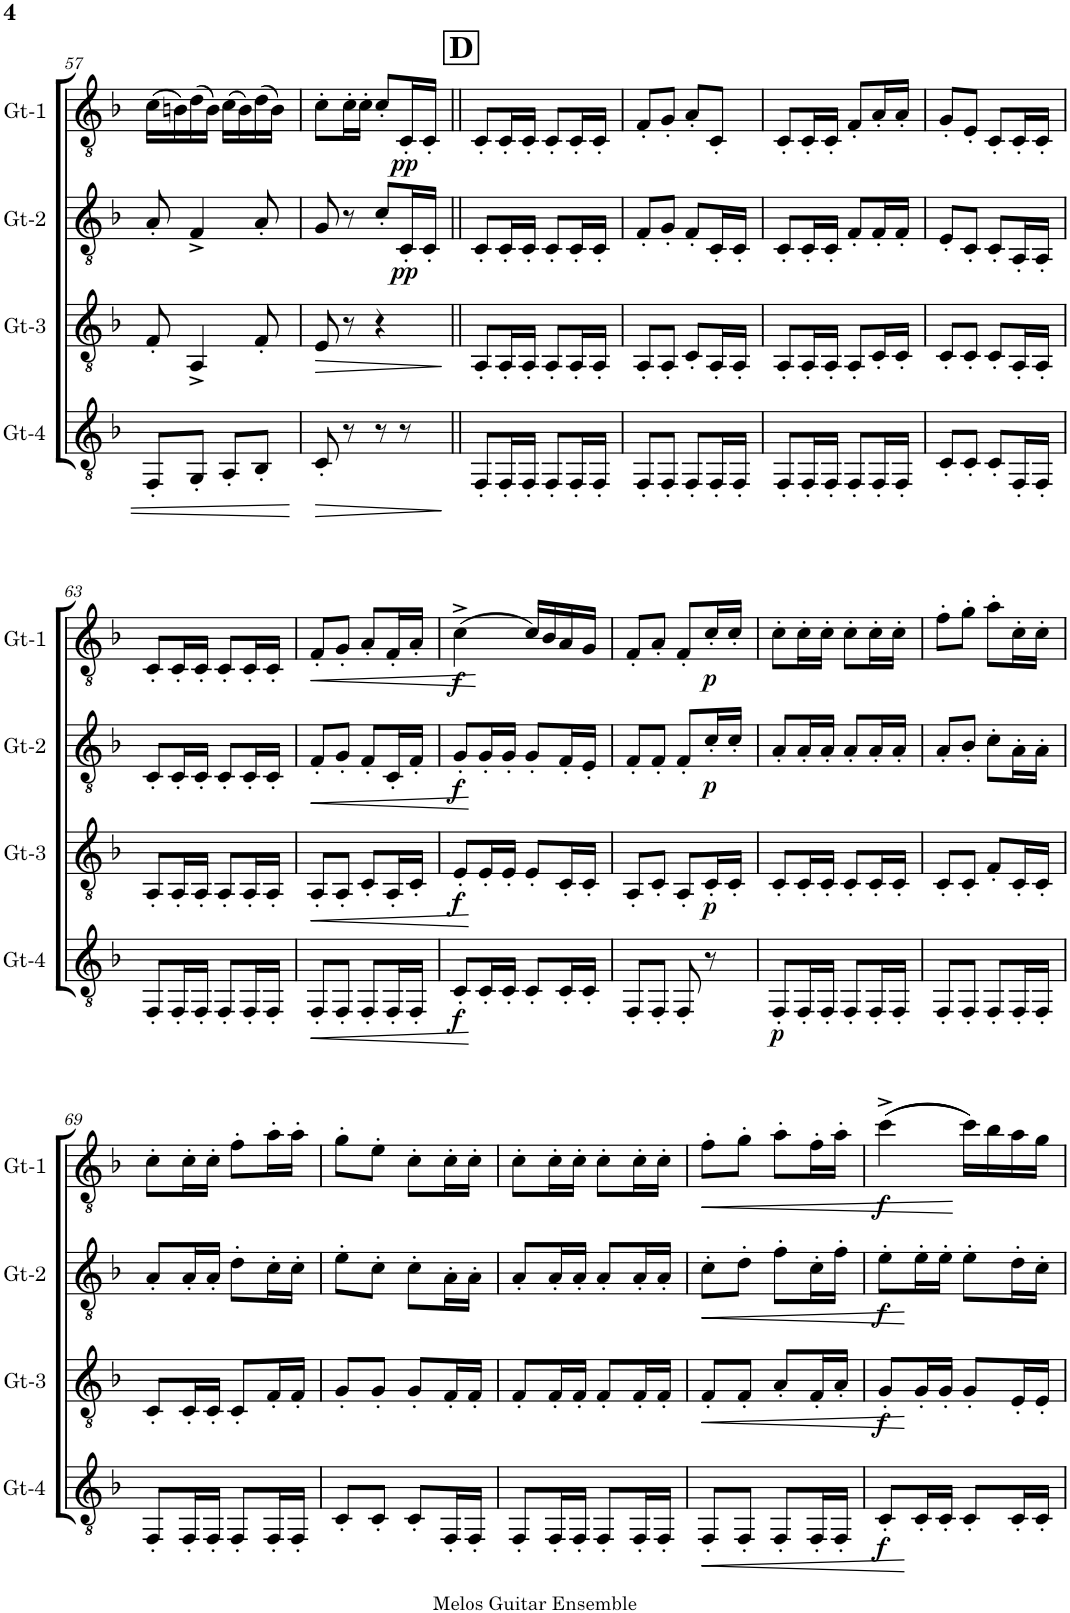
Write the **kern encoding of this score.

**kern	**dynam	**kern	**dynam	**kern	**dynam	**kern	**dynam
*part4	*part4	*part3	*part3	*part2	*part2	*part1	*part1
*staff4	*staff4	*staff3	*staff3	*staff2	*staff2	*staff1	*staff1
*I"Gt-4	*	*I"Gt-3	*	*I"Gt-2	*	*I"Gt-1	*
*I'Gt-4	*	*I'Gt-3	*	*I'Gt-2	*	*I'Gt-1	*
!!LO:PB:g=z
*clefGv2	*	*clefGv2	*	*clefGv2	*	*clefGv2	*
*k[b-]	*	*k[b-]	*	*k[b-]	*	*k[b-]	*
*M2/4	*	*M2/4	*	*M2/4	*	*M2/4	*
=57	=57	=57	=57	=57	=57	=57	=57
8FF'/L	.	8F'/	.	8A'/	.	(16c\LL	.
.	.	.	.	.	.	16Bn\)	.
8GG'/J	.	4AA^/	.	4F^/	.	(16d\	.
.	.	.	.	.	.	16B\JJ)	.
8AA'/L	.	.	.	.	.	(16c\LL	.
.	.	.	.	.	.	16B\)	.
8BB-'/J	.	8F'/	.	8A'/	.	(16d\	.
.	.	.	.	.	.	16B\JJ)	.
=58	=58	=58	=58	=58	=58	=58	=58
!	!LO:HP:b	!	!LO:HP:b	!	!	!	!
8C'/	>	8E/	>	8G/	.	8c'\L	.
8r	.	8r	.	8r	.	16c'\L	.
.	.	.	.	.	.	16c'\JJ	.
8r	.	4r	.	8c'/L	.	8c'/L	.
!	!	!	!	!	!LO:DY:b	!	!LO:DY:b
8r	.	.	.	16C'/L	pp	16C'/L	pp
.	.	.	.	16C'/JJ	.	16C'/JJ	.
.	]	.	]	.	.	.	.
!!LO:REH:place=s1:a:B:cj:fs=14:t=D
=59||	=59||	=59||	=59||	=59||	=59||	=59||	=59||
8FF'/L	.	8AA'/L	.	8C'/L	.	8C'/L	.
16FF'/L	.	16AA'/L	.	16C'/L	.	16C'/L	.
16FF'/JJ	.	16AA'/JJ	.	16C'/JJ	.	16C'/JJ	.
8FF'/L	.	8AA'/L	.	8C'/L	.	8C'/L	.
16FF'/L	.	16AA'/L	.	16C'/L	.	16C'/L	.
16FF'/JJ	.	16AA'/JJ	.	16C'/JJ	.	16C'/JJ	.
=60	=60	=60	=60	=60	=60	=60	=60
8FF'/L	.	8AA'/L	.	8F'/L	.	8F'/L	.
8FF'/J	.	8AA'/J	.	8G'/J	.	8G'/J	.
8FF'/L	.	8C'/L	.	8F'/L	.	8A'/L	.
16FF'/L	.	16AA'/L	.	16C'/L	.	8C'/J	.
16FF'/JJ	.	16AA'/JJ	.	16C'/JJ	.	.	.
=61	=61	=61	=61	=61	=61	=61	=61
8FF'/L	.	8AA'/L	.	8C'/L	.	8C'/L	.
16FF'/L	.	16AA'/L	.	16C'/L	.	16C'/L	.
16FF'/JJ	.	16AA'/JJ	.	16C'/JJ	.	16C'/JJ	.
8FF'/L	.	8AA'/L	.	8F'/L	.	8F'/L	.
16FF'/L	.	16C'/L	.	16F'/L	.	16A'/L	.
16FF'/JJ	.	16C'/JJ	.	16F'/JJ	.	16A'/JJ	.
=62	=62	=62	=62	=62	=62	=62	=62
8C'/L	.	8C'/L	.	8E'/L	.	8G'/L	.
8C'/J	.	8C'/J	.	8C'/J	.	8E'/J	.
8C'/L	.	8C'/L	.	8C'/L	.	8C'/L	.
16FF'/L	.	16AA'/L	.	16AA'/L	.	16C'/L	.
16FF'/JJ	.	16AA'/JJ	.	16AA'/JJ	.	16C'/JJ	.
!!LO:LB:g=z
=63	=63	=63	=63	=63	=63	=63	=63
8FF'/L	.	8AA'/L	.	8C'/L	.	8C'/L	.
16FF'/L	.	16AA'/L	.	16C'/L	.	16C'/L	.
16FF'/JJ	.	16AA'/JJ	.	16C'/JJ	.	16C'/JJ	.
8FF'/L	.	8AA'/L	.	8C'/L	.	8C'/L	.
16FF'/L	.	16AA'/L	.	16C'/L	.	16C'/L	.
16FF'/JJ	.	16AA'/JJ	.	16C'/JJ	.	16C'/JJ	.
=64	=64	=64	=64	=64	=64	=64	=64
!	!LO:HP:b	!	!LO:HP:b	!	!LO:HP:b	!	!LO:HP:b
8FF'/L	<	8AA'/L	<	8F'/L	<	8F'/L	<
8FF'/J	.	8AA'/J	.	8G'/J	.	8G'/J	.
8FF'/L	.	8C'/L	.	8F'/L	.	8A'/L	.
16FF'/L	.	16AA'/L	.	16C'/L	.	16F'/L	.
16FF'/JJ	.	16C'/JJ	.	16F'/JJ	.	16A'/JJ	.
=65	=65	=65	=65	=65	=65	=65	=65
!	!LO:DY:b	!	!LO:DY:b	!	!LO:DY:b	!	!LO:DY:b
8C'/L	f	8E'/L	f	8G'/L	f	(4c^\	f
16C'/L	[	16E'/L	[	16G'/L	[	.	.
16C'/JJ	.	16E'/JJ	.	16G'/JJ	.	.	.
8C'/L	.	8E'/L	.	8G'/L	.	16c/LL)	[
.	.	.	.	.	.	16B-/	.
16C'/L	.	16C'/L	.	16F'/L	.	16A/	.
16C'/JJ	.	16C'/JJ	.	16E'/JJ	.	16G/JJ	.
=66	=66	=66	=66	=66	=66	=66	=66
8FF'/L	.	8AA'/L	.	8F'/L	.	8F'/L	.
8FF'/J	.	8C'/J	.	8F'/J	.	8A'/J	.
8FF'/	.	8AA'/L	.	8F'/L	.	8F'/L	.
!	!	!	!LO:DY:b	!	!LO:DY:b	!	!LO:DY:b
8r	.	16C'/L	p	16c'/L	p	16c'/L	p
.	.	16C'/JJ	.	16c'/JJ	.	16c'/JJ	.
=67	=67	=67	=67	=67	=67	=67	=67
!	!LO:DY:b	!	!	!	!	!	!
8FF'/L	p	8C'/L	.	8A'/L	.	8c'\L	.
16FF'/L	.	16C'/L	.	16A'/L	.	16c'\L	.
16FF'/JJ	.	16C'/JJ	.	16A'/JJ	.	16c'\JJ	.
8FF'/L	.	8C'/L	.	8A'/L	.	8c'\L	.
16FF'/L	.	16C'/L	.	16A'/L	.	16c'\L	.
16FF'/JJ	.	16C'/JJ	.	16A'/JJ	.	16c'\JJ	.
=68	=68	=68	=68	=68	=68	=68	=68
8FF'/L	.	8C'/L	.	8A'/L	.	8f'\L	.
8FF'/J	.	8C'/J	.	8B-'/J	.	8g'\J	.
8FF'/L	.	8F'/L	.	8c'\L	.	8a'\L	.
16FF'/L	.	16C'/L	.	16A'\L	.	16c'\L	.
16FF'/JJ	.	16C'/JJ	.	16A'\JJ	.	16c'\JJ	.
!!LO:LB:g=z
=69	=69	=69	=69	=69	=69	=69	=69
8FF'/L	.	8C'/L	.	8A'/L	.	8c'\L	.
16FF'/L	.	16C'/L	.	16A'/L	.	16c'\L	.
16FF'/JJ	.	16C'/JJ	.	16A'/JJ	.	16c'\JJ	.
8FF'/L	.	8C'/L	.	8d'\L	.	8f'\L	.
16FF'/L	.	16F'/L	.	16c'\L	.	16a'\L	.
16FF'/JJ	.	16F'/JJ	.	16c'\JJ	.	16a'\JJ	.
=70	=70	=70	=70	=70	=70	=70	=70
8C'/L	.	8G'/L	.	8e'\L	.	8g'\L	.
8C'/J	.	8G'/J	.	8c'\J	.	8e'\J	.
8C'/L	.	8G'/L	.	8c'\L	.	8c'\L	.
16FF'/L	.	16F'/L	.	16A'\L	.	16c'\L	.
16FF'/JJ	.	16F'/JJ	.	16A'\JJ	.	16c'\JJ	.
=71	=71	=71	=71	=71	=71	=71	=71
8FF'/L	.	8F'/L	.	8A'/L	.	8c'\L	.
16FF'/L	.	16F'/L	.	16A'/L	.	16c'\L	.
16FF'/JJ	.	16F'/JJ	.	16A'/JJ	.	16c'\JJ	.
8FF'/L	.	8F'/L	.	8A'/L	.	8c'\L	.
16FF'/L	.	16F'/L	.	16A'/L	.	16c'\L	.
16FF'/JJ	.	16F'/JJ	.	16A'/JJ	.	16c'\JJ	.
=72	=72	=72	=72	=72	=72	=72	=72
!	!LO:HP:b	!	!LO:HP:b	!	!LO:HP:b	!	!LO:HP:b
8FF'/L	<	8F'/L	<	8c'\L	<	8f'\L	<
8FF'/J	.	8F'/J	.	8d'\J	.	8g'\J	.
8FF'/L	.	8A'/L	.	8f'\L	.	8a'\L	.
16FF'/L	.	16F'/L	.	16c'\L	.	16f'\L	.
16FF'/JJ	.	16A'/JJ	.	16f'\JJ	.	16a'\JJ	.
=73	=73	=73	=73	=73	=73	=73	=73
!	!LO:DY:b	!	!LO:DY:b	!	!LO:DY:b	!	!LO:DY:b
8C'/L	f	8G'/L	f	8e'\L	f	((4cc^\	f
16C'/L	[	16G'/L	[	16e'\L	[	.	.
16C'/JJ	.	16G'/JJ	.	16e'\JJ	.	.	.
8C'/L	.	8G'/L	.	8e'\L	.	16cc\LL))	[
.	.	.	.	.	.	16b-\	.
16C'/L	.	16E'/L	.	16d'\L	.	16a\	.
16C'/JJ	.	16E'/JJ	.	16c'\JJ	.	16g\JJ	.
=	=	=	=	=	=	=	=
*-	*-	*-	*-	*-	*-	*-	*-
